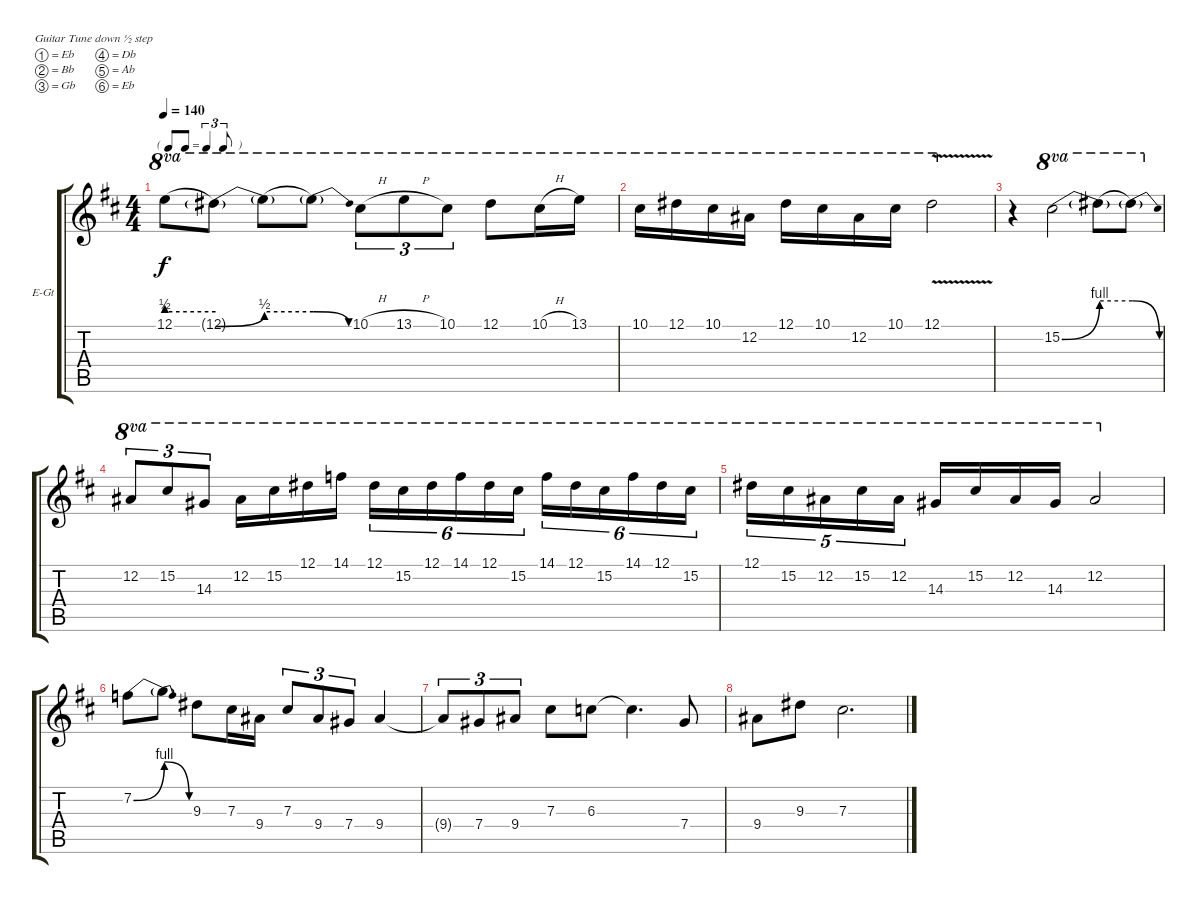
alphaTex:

\bracketExtendMode groupsimilarinstruments
\firstSystemTrackNameOrientation horizontal
\otherSystemsTrackNameOrientation horizontal
\track ("Overdrive" "E-Gt") {instrument overdrivenguitar}
\staff {score tabs}
\tuning (Eb4 Bb3 Gb3 Db3 Ab2 Eb2)
\ts (4 4)
\tf triplet8th
\tempo 140
\clef g2
\ks d
12.1{be (hold 0 2 60 2) t}.8{ot 8va dy f} 12.1{be (bend 0 0 60 2) t}.8{ot 8va} 12.1{be (hold 0 2 60 2) t}.8{ot 8va} 12.1{be (release 0 2 60 0) t}.8{ot 8va} 10.1{h}.8{tu (3 2) ot 8va} 13.1{h}.8{tu (3 2) ot 8va} 10.1.8{tu (3 2) ot 8va} 12.1.8{ot 8va} 10.1{h}.16{ot 8va} 13.1.16{ot 8va} |
10.1.16{ot 8va} 12.1.16{ot 8va} 10.1.16{ot 8va} 12.2.16{ot 8va} 12.1.16{ot 8va} 10.1.16{ot 8va} 12.2.16{ot 8va} 10.1.16{ot 8va} 12.1{v}.2{ot 8va} |
r.4 15.2{be (bend 0 0 60 4)}.2{ot 8va} 15.2{be (hold 0 4 60 4) t}.8{ot 8va} 15.2{be (release 0 4 60 0) t}.8{ot 8va} |
12.2.8{tu (3 2) ot 8va} 15.2.8{tu (3 2) ot 8va} 14.3.8{tu (3 2) ot 8va} 12.2.16{ot 8va} 15.2.16{ot 8va} 12.1.16{ot 8va} 14.1.16{ot 8va} 12.1.16{tu (6 4) ot 8va} 15.2.16{tu (6 4) ot 8va} 12.1.16{tu (6 4) ot 8va} 14.1.16{tu (6 4) ot 8va} 12.1.16{tu (6 4) ot 8va} 15.2.16{tu (6 4) ot 8va} 14.1.16{tu (6 4) ot 8va} 12.1.16{tu (6 4) ot 8va} 15.2.16{tu (6 4) ot 8va} 14.1.16{tu (6 4) ot 8va} 12.1.16{tu (6 4) ot 8va} 15.2.16{tu (6 4) ot 8va} |
12.1.16{tu (5 4) ot 8va} 15.2.16{tu (5 4) ot 8va} 12.2.16{tu (5 4) ot 8va} 15.2.16{tu (5 4) ot 8va} 12.2.16{tu (5 4) ot 8va} 14.3.16{ot 8va} 15.2.16{ot 8va} 12.2.16{ot 8va} 14.3.16{ot 8va} 12.2.2{ot 8va} |
7.2{be (bend 0 0 60 4)}.8 7.2{be (release 0 4 60 0) t}.8 9.3.8 7.3.16 9.4.16 7.3.8{tu (3 2)} 9.4.8{tu (3 2)} 7.4.8{tu (3 2)} 9.4.4 |
9.4{t}.8{tu (3 2)} 7.4.8{tu (3 2)} 9.4.8{tu (3 2)} 7.3.8 6.3.8 6.3{t}.4{d} 7.4.8 |
9.4.8 9.3.8 7.3.2{d}
